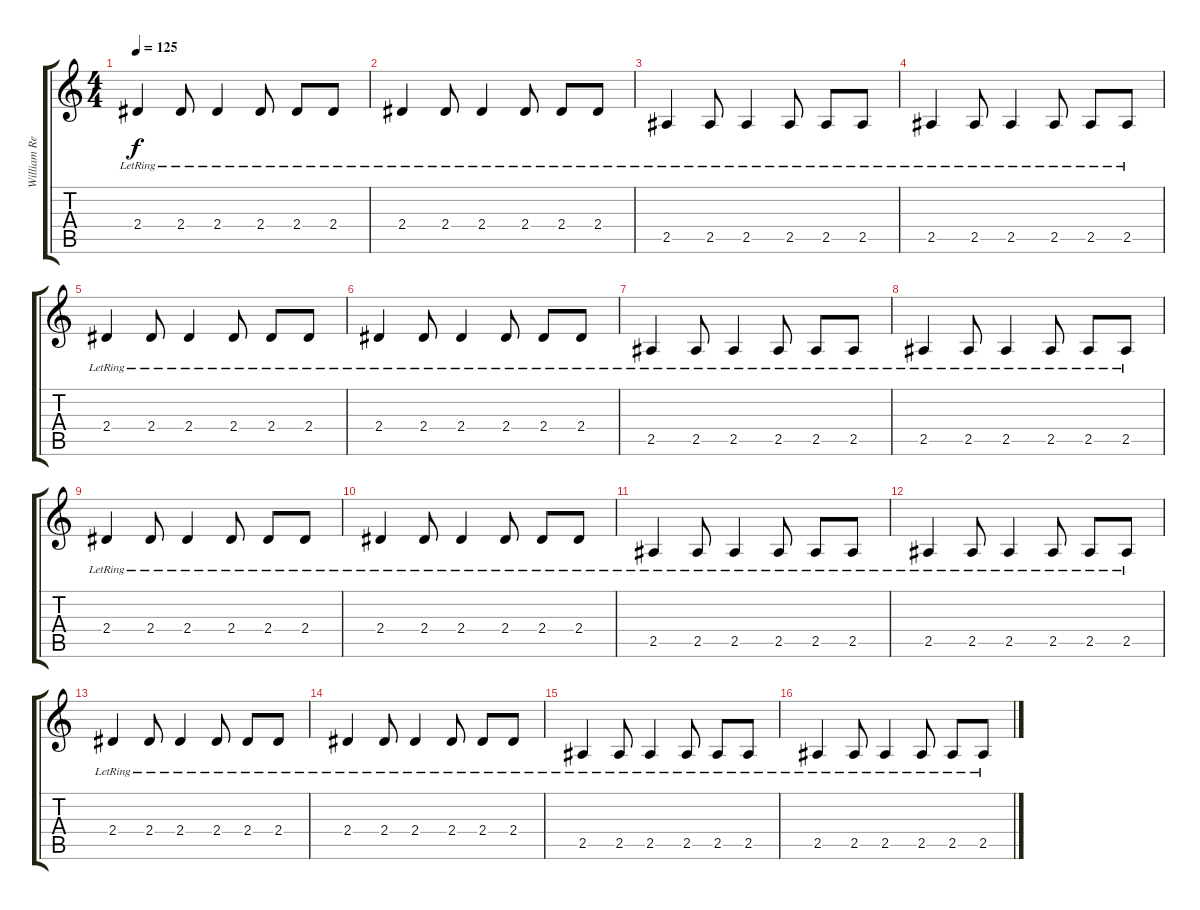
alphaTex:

\track ("William Reid" "William Re") {instrument distortionguitar}
\staff {score tabs}
\tuning (Eb4 Bb3 Gb3 Db3 Ab2 Eb2) {hide}
\ts (4 4)
\tempo 125
\clef g2
\ks c
2.4{lr}.4{dy f} 2.4{lr}.8 2.4{lr}.4 2.4{lr}.8 2.4{lr}.8 2.4{lr}.8 |
2.4{lr}.4 2.4{lr}.8 2.4{lr}.4 2.4{lr}.8 2.4{lr}.8 2.4{lr}.8 |
2.5{lr}.4 2.5{lr}.8 2.5{lr}.4 2.5{lr}.8 2.5{lr}.8 2.5{lr}.8 |
2.5{lr}.4 2.5{lr}.8 2.5{lr}.4 2.5{lr}.8 2.5{lr}.8 2.5{lr}.8 |
2.4{lr}.4 2.4{lr}.8 2.4{lr}.4 2.4{lr}.8 2.4{lr}.8 2.4{lr}.8 |
2.4{lr}.4 2.4{lr}.8 2.4{lr}.4 2.4{lr}.8 2.4{lr}.8 2.4{lr}.8 |
2.5{lr}.4 2.5{lr}.8 2.5{lr}.4 2.5{lr}.8 2.5{lr}.8 2.5{lr}.8 |
2.5{lr}.4 2.5{lr}.8 2.5{lr}.4 2.5{lr}.8 2.5{lr}.8 2.5{lr}.8 |
2.4{lr}.4 2.4{lr}.8 2.4{lr}.4 2.4{lr}.8 2.4{lr}.8 2.4{lr}.8 |
2.4{lr}.4 2.4{lr}.8 2.4{lr}.4 2.4{lr}.8 2.4{lr}.8 2.4{lr}.8 |
2.5{lr}.4 2.5{lr}.8 2.5{lr}.4 2.5{lr}.8 2.5{lr}.8 2.5{lr}.8 |
2.5{lr}.4 2.5{lr}.8 2.5{lr}.4 2.5{lr}.8 2.5{lr}.8 2.5{lr}.8 |
2.4{lr}.4 2.4{lr}.8 2.4{lr}.4 2.4{lr}.8 2.4{lr}.8 2.4{lr}.8 |
2.4{lr}.4 2.4{lr}.8 2.4{lr}.4 2.4{lr}.8 2.4{lr}.8 2.4{lr}.8 |
2.5{lr}.4 2.5{lr}.8 2.5{lr}.4 2.5{lr}.8 2.5{lr}.8 2.5{lr}.8 |
2.5{lr}.4 2.5{lr}.8 2.5{lr}.4 2.5{lr}.8 2.5{lr}.8 2.5{lr}.8
